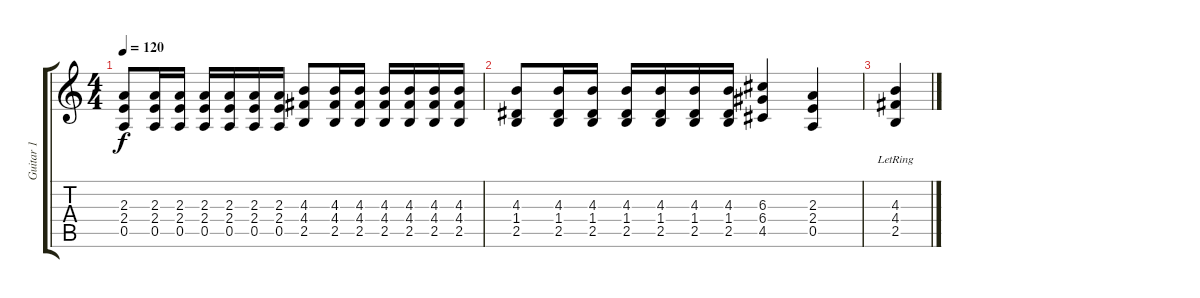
\track ("Guitar 1" "Guitar 1") {instrument distortionguitar}
\staff {score tabs}
\tuning (E4 B3 G3 D3 A2 E2) {hide}
\ts (4 4)
\tempo 120
\clef g2
\ks c
(2.3 2.4 0.5).8{dy f} (2.3 2.4 0.5).16 (2.3 2.4 0.5).16 (2.3 2.4 0.5).16 (2.3 2.4 0.5).16 (2.3 2.4 0.5).16 (2.3 2.4 0.5).16 (4.3 4.4 2.5).8 (4.3 4.4 2.5).16 (4.3 4.4 2.5).16 (4.3 4.4 2.5).16 (4.3 4.4 2.5).16 (4.3 4.4 2.5).16 (4.3 4.4 2.5).16 |
(4.3 1.4 2.5).8 (4.3 1.4 2.5).16 (4.3 1.4 2.5).16 (4.3 1.4 2.5).16 (4.3 1.4 2.5).16 (4.3 1.4 2.5).16 (4.3 1.4 2.5).16 (6.3 6.4 4.5).4 (2.3 2.4 0.5).4 |
(4.3 4.4{lr} 2.5).4
